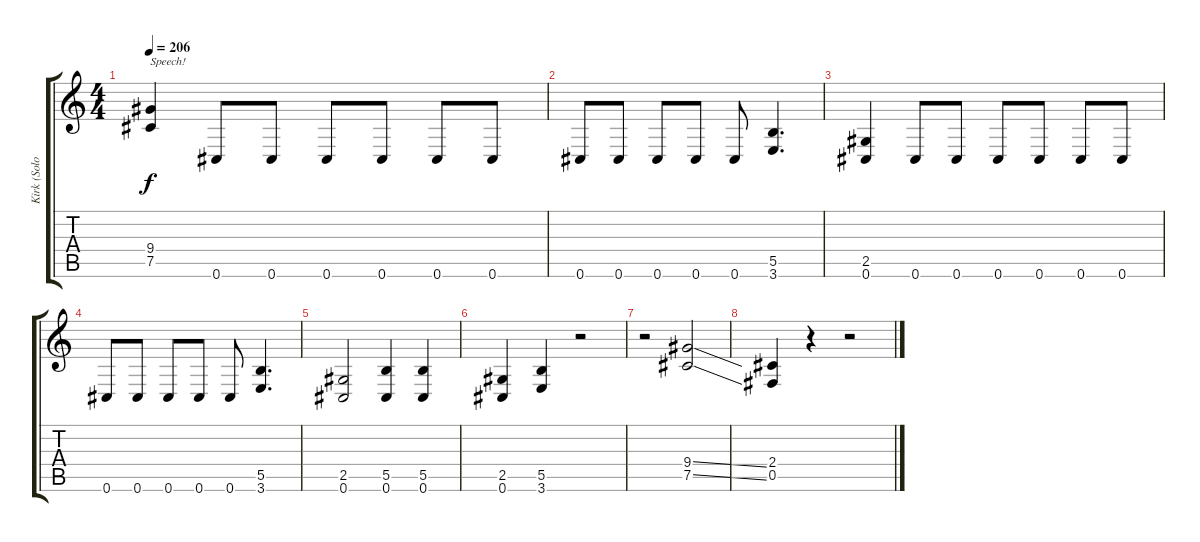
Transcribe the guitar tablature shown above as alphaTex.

\track ("Kirk (Solo Guitar)" "Kirk (Solo") {instrument distortionguitar}
\staff {score tabs}
\tuning (Db4 Ab3 E3 B2 Gb2 Db2) {hide}
\ts (4 4)
\tempo 206
\clef g2
\ks c
(9.4 7.5).4{txt "Speech!" dy f} 0.6.8 0.6.8 0.6.8 0.6.8 0.6.8 0.6.8 |
0.6.8 0.6.8 0.6.8 0.6.8 0.6.8 (5.5 3.6).4{d} |
(2.5 0.6).4 0.6.8 0.6.8 0.6.8 0.6.8 0.6.8 0.6.8 |
0.6.8 0.6.8 0.6.8 0.6.8 0.6.8 (5.5 3.6).4{d} |
(2.5 0.6).2 (5.5 0.6).4 (5.5 0.6).4 |
(2.5 0.6).4 (5.5 3.6).4 r.2 |
r.2 (9.4{ss} 7.5{ss}).2 |
(2.4 0.5).4 r.4 r.2
